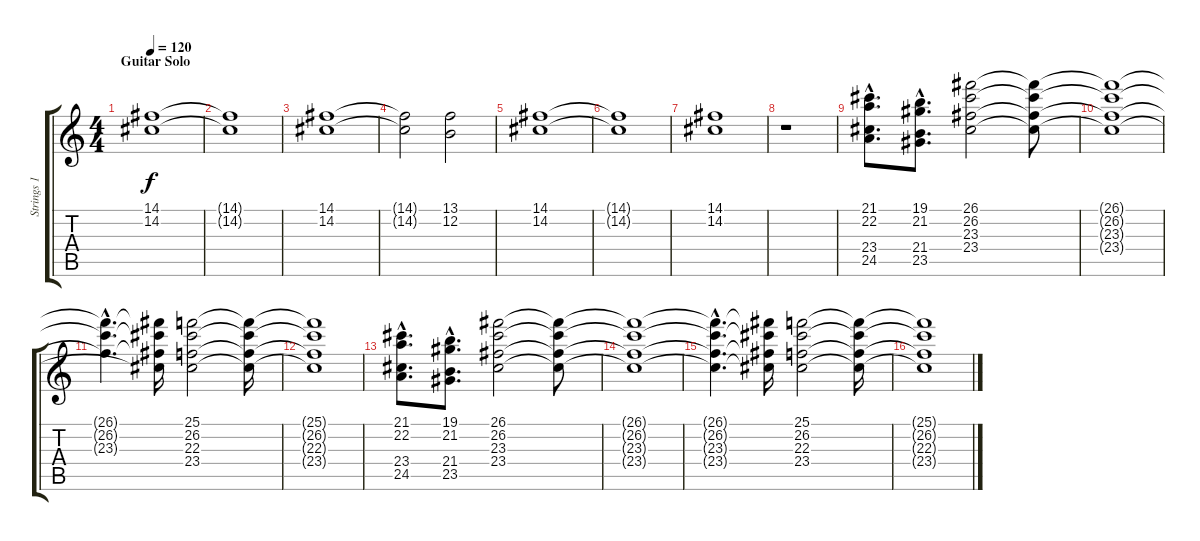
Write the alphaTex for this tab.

\track ("Strings 1" "Strings 1") {instrument stringensemble1}
\staff {score tabs}
\tuning (E4 B3 G3 D3 A2 E2) {hide}
\ts (4 4)
\section ("" "Guitar Solo")
\tempo 120
\clef g2
\ks c
(14.1 14.2).1{dy f} |
(14.1{t} 14.2{t}).1 |
(14.1 14.2).1 |
(14.1{t} 14.2{t}).2 (13.1 12.2).2 |
(14.1 14.2).1 |
(14.1{t} 14.2{t}).1 |
(14.1 14.2).1 |
r.1 |
(21.1{hac} 22.2{hac} 23.4{hac} 24.5{hac}).8{d} (19.1{hac} 21.2{hac} 21.4{hac} 23.5{hac}).8{d} (26.1 26.2 23.3 23.4).2 (26.1{t} 26.2{t} 23.3{t} 23.4{t}).8 |
(26.1{t} 26.2{t} 23.3{t} 23.4{t}).1 |
(26.1{hac t} 26.2{hac t} 23.3{hac t}).4{d} (26.1{t} 26.2{t} 23.3{t} 23.4{t}).16 (25.1 26.2 22.3 23.4).2 (25.1{t} 26.2{t} 22.3{t} 23.4{t}).16 |
(25.1{t} 26.2{t} 22.3{t} 23.4{t}).1 |
(21.1{hac} 22.2{hac} 23.4{hac} 24.5{hac}).8{d} (19.1{hac} 21.2{hac} 21.4{hac} 23.5{hac}).8{d} (26.1 26.2 23.3 23.4).2 (26.1{t} 26.2{t} 23.3{t} 23.4{t}).8 |
(26.1{t} 26.2{t} 23.3{t} 23.4{t}).1 |
(26.1{hac t} 26.2{hac t} 23.3{hac t} 23.4{hac t}).4{d} (26.1{t} 26.2{t} 23.3{t} 23.4{t}).16 (25.1 26.2 22.3 23.4).2 (25.1{t} 26.2{t} 22.3{t} 23.4{t}).16 |
(25.1{t} 26.2{t} 22.3{t} 23.4{t}).1
